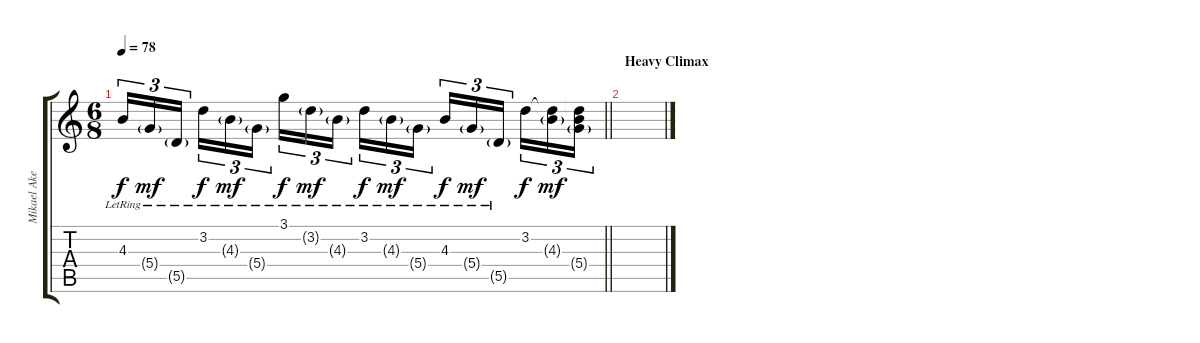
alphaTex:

\track ("Mikael Akerfeldt" "Mikael Ake") {instrument acousticguitarnylon}
\staff {score tabs}
\tuning (E4 B3 G3 D3 A2 E2) {hide}
\ts (6 8)
\tempo 78
\clef g2
\barLineRight lightlight
\ks c
4.3{lr}.16{tu (3 2) dy f} 5.4{g lr}.16{tu (3 2) dy mf} 5.5{g lr}.16{tu (3 2) beam splitsecondary} 3.2{lr}.16{tu (3 2) dy f} 4.3{g lr}.16{tu (3 2) dy mf} 5.4{g lr}.16{tu (3 2) beam splitsecondary} 3.1{lr}.16{tu (3 2) dy f} 3.2{g lr}.16{tu (3 2) dy mf} 4.3{g lr}.16{tu (3 2)} 3.2{lr}.16{tu (3 2) dy f} 4.3{g lr}.16{tu (3 2) dy mf} 5.4{g lr}.16{tu (3 2) beam splitsecondary} 4.3{lr}.16{tu (3 2) dy f} 5.4{g lr}.16{tu (3 2) dy mf} 5.5{g lr}.16{tu (3 2) beam splitsecondary} 3.2.16{tu (3 2) dy f} (3.2{t} 4.3{g}).16{tu (3 2) dy mf} (3.2{t} 4.3{t} 5.4{g}).16{tu (3 2)} |
\section ("" "Heavy Climax")
